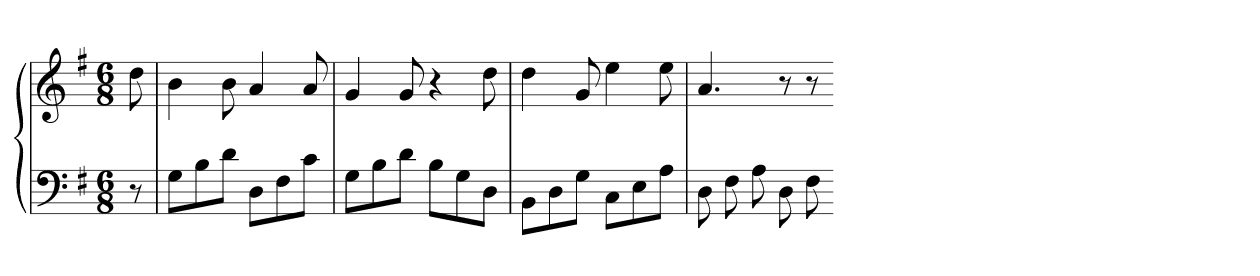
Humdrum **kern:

**kern	**kern
*part1	*part1
*staff2	*staff1
*clefF4	*clefG2
*k[f#]	*k[f#]
*G:	*G:
*M6/8	*M6/8
=	=
8r	8dd
=1	=1
8GL	4b
8B	.
8dJ	8b
8DL	4a
8F#	.
8cJ	8a
=2	=2
8GL	4g
8B	.
8dJ	8g
8BL	4r
8G	.
8DJ	8dd
=3	=3
8BBL	4dd
8D	.
8GJ	8g
8CL	4ee
8E	.
8AJ	8ee
=4	=4
8D	4.a
8F#	.
8A	.
8D	8r
8F#	8r
=-	=-
*-	*-
